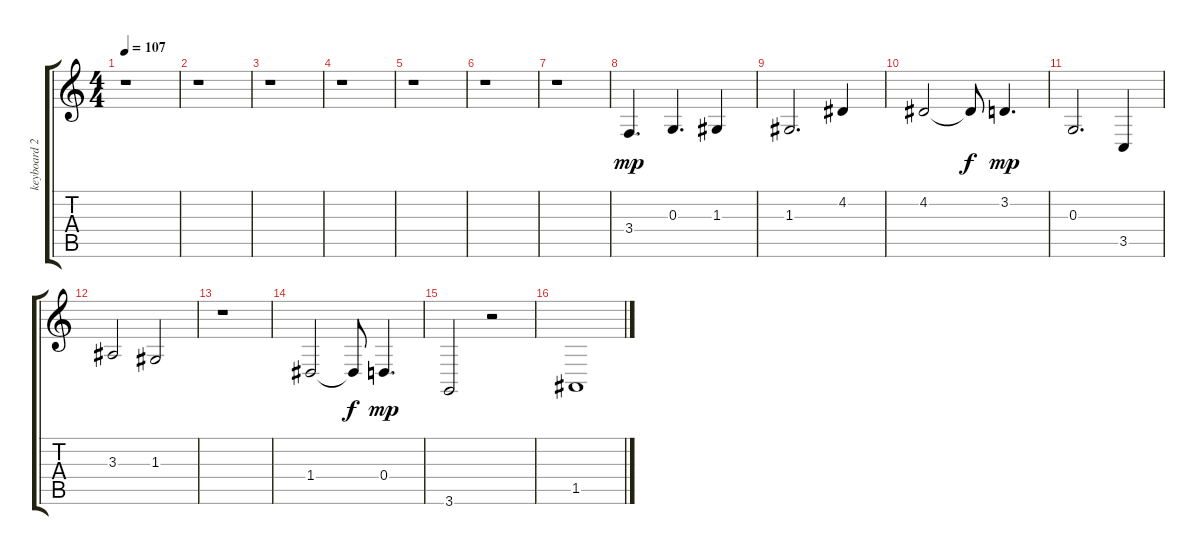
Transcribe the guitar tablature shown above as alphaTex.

\track ("keyboard 2" "keyboard 2") {instrument cello}
\staff {score tabs}
\tuning (E4 B3 G3 D3 A2 E2) {hide}
\ts (4 4)
\tempo 107
\clef g2
\ks c
r.1{dy mp} |
r.1 |
r.1 |
r.1 |
r.1 |
r.1 |
r.1 |
3.4.4{d} 0.3.4{d} 1.3.4 |
1.3.2{d} 4.2.4 |
4.2.2 4.2{t}.8{dy f} 3.2.4{d dy mp} |
0.3.2{d} 3.5.4 |
3.3.2 1.3.2 |
r.1 |
1.4.2 1.4{t}.8{dy f} 0.4.4{d dy mp} |
3.6.2 r.2 |
1.5.1
